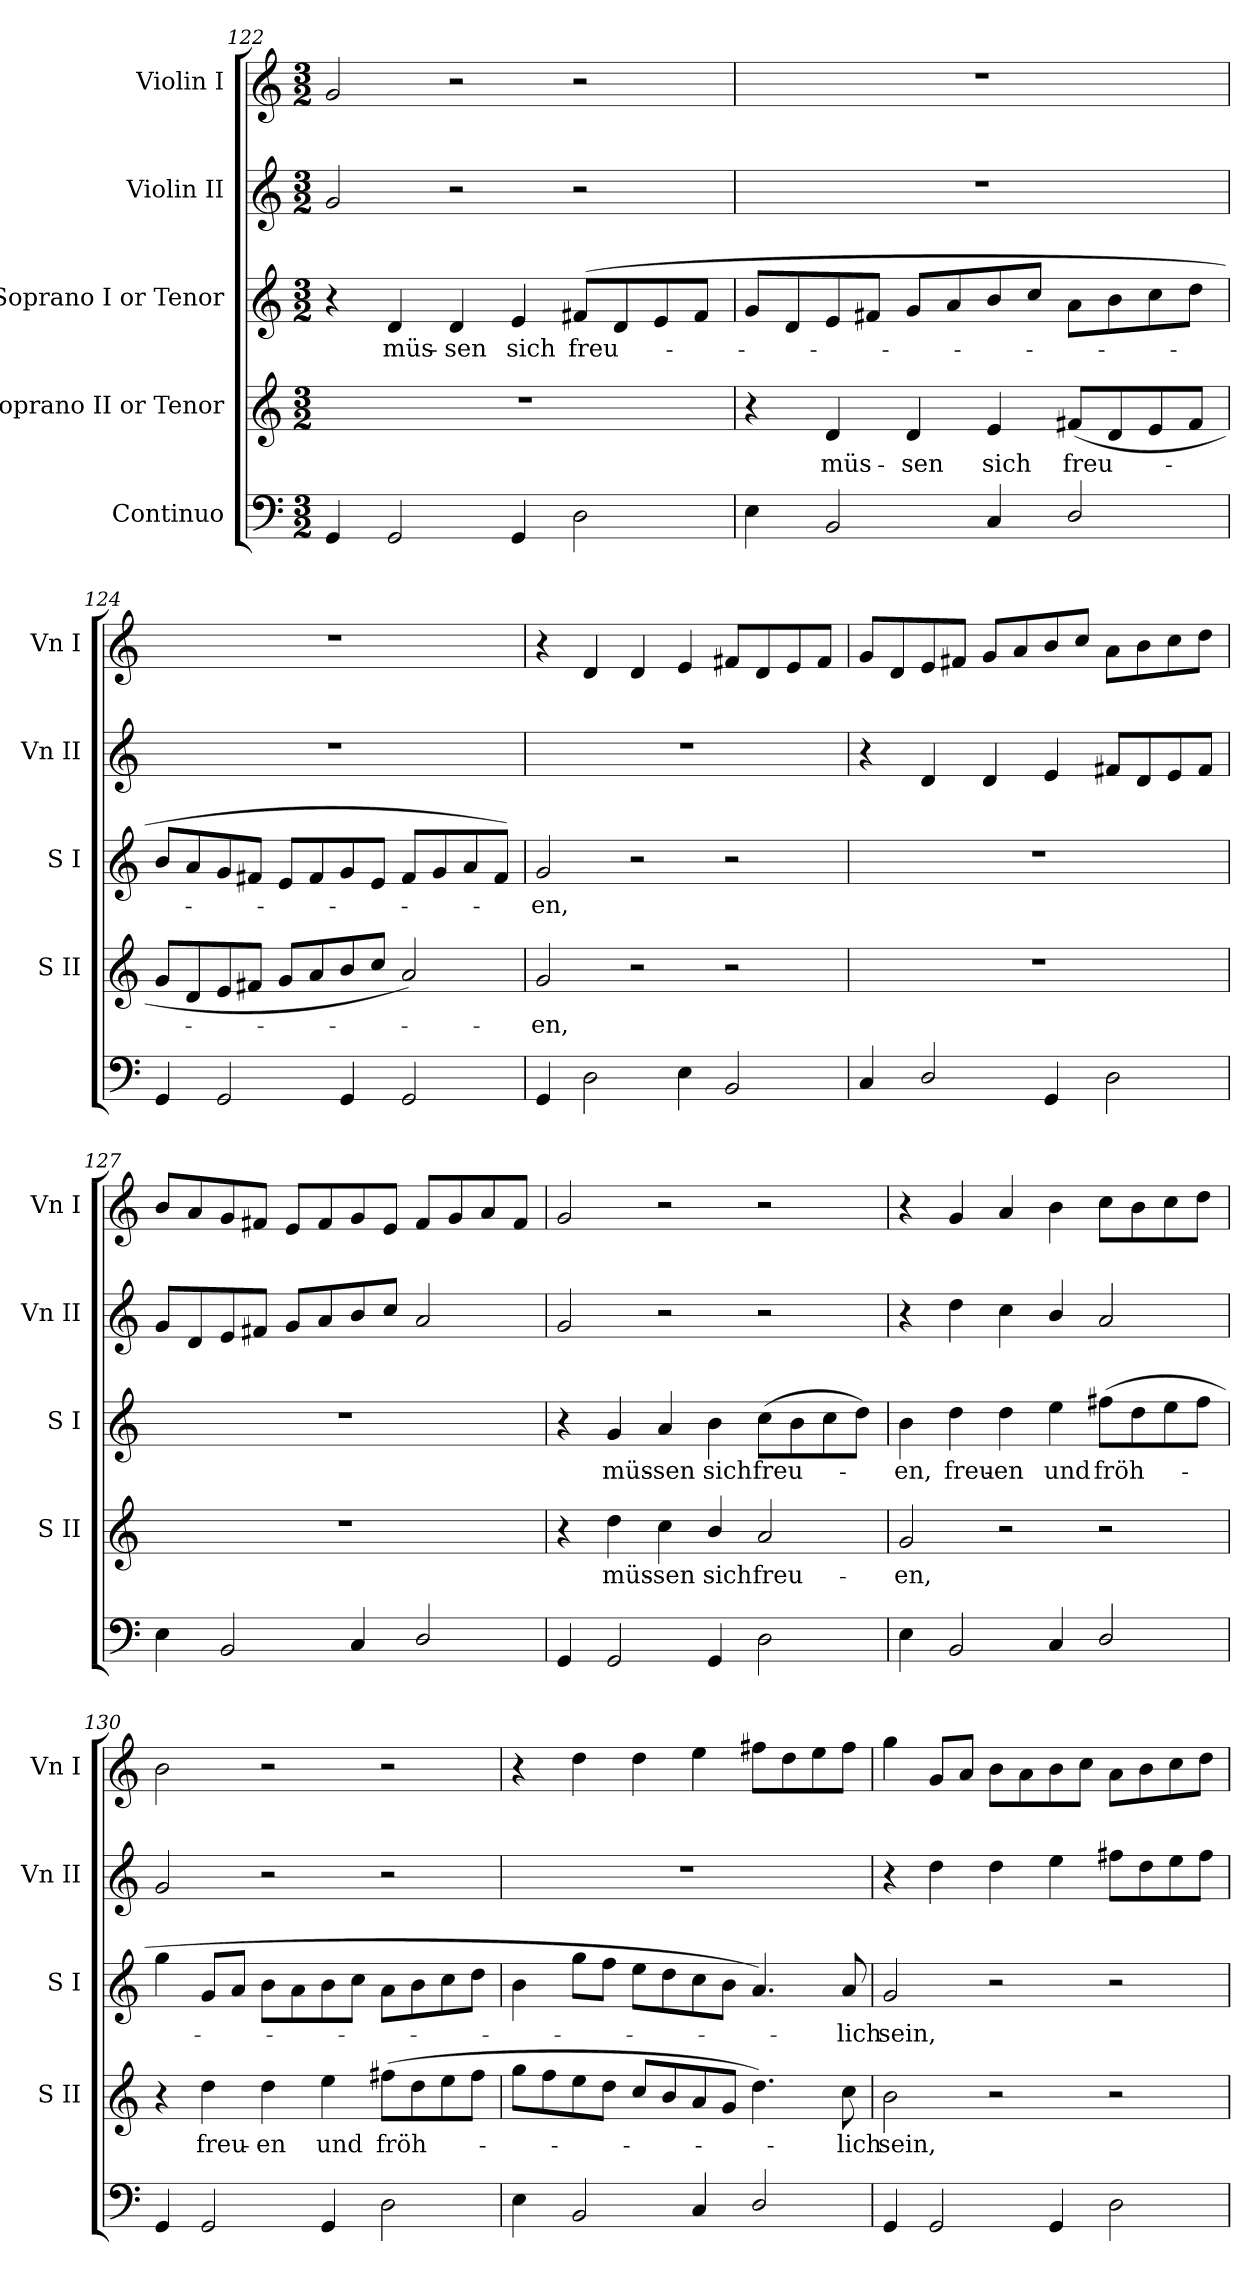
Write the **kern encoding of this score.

**kern	**kern	**text	**kern	**text	**kern	**kern
*part5	*part4	*part4	*part3	*part3	*part2	*part1
*staff5	*staff4	*staff4	*staff3	*staff3	*staff2	*staff1
*I"Continuo	*I"Soprano II or Tenor	*	*I"Soprano I or Tenor	*	*I"Violin II	*I"Violin I
*	*I'S II	*	*I'S I	*	*I'Vn II	*I'Vn I
!!LO:LB:g=z
*clefF4	*clefG2	*	*clefG2	*	*clefG2	*clefG2
*k[]	*k[]	*	*k[]	*	*k[]	*k[]
*C:	*C:	*	*C:	*	*C:	*C:
*M3/2	*M3/2	*	*M3/2	*	*M3/2	*M3/2
=122	=122	=122	=122	=122	=122	=122
!	!LO:N:vis=1	!	!	!	!	!
4GG	1.r	.	4r	.	2g	2g
!	!	!	!	!LO:LY:b	!	!
2GG	.	.	4d	müs-	.	.
!	!	!	!	!LO:LY:b	!	!
.	.	.	4d	-sen	2r	2r
!	!	!	!	!LO:LY:b	!	!
4GG	.	.	4e	sich	.	.
!	!	!	!	!LO:LY:b	!	!
2D	.	.	(<8f#XL	freu-	2r	2r
.	.	.	8d	.	.	.
.	.	.	8e	.	.	.
.	.	.	8f#J	.	.	.
=123	=123	=123	=123	=123	=123	=123
!	!	!	!	!	!LO:N:vis=1	!LO:N:vis=1
4E	4r	.	8gL	.	1.r	1.r
.	.	.	8d	.	.	.
!	!	!LO:LY:b	!	!	!	!
2BB	4d	müs-	8e	.	.	.
.	.	.	8f#XJ	.	.	.
!	!	!LO:LY:b	!	!	!	!
.	4d	-sen	8gL	.	.	.
.	.	.	8a	.	.	.
!	!	!LO:LY:b	!	!	!	!
4C	4e	sich	8b	.	.	.
.	.	.	8ccJ	.	.	.
!	!	!LO:LY:b	!	!	!	!
2D/	(<8f#XL	freu-	8aL	.	.	.
.	8d	.	8b	.	.	.
.	8e	.	8cc	.	.	.
.	8f#J	.	8ddJ	.	.	.
=124	=124	=124	=124	=124	=124	=124
!	!	!	!	!	!LO:N:vis=1	!LO:N:vis=1
4GG	8gL	.	8bL	.	1.r	1.r
.	8d	.	8a	.	.	.
2GG	8e	.	8g	.	.	.
.	8f#XJ	.	8f#XJ	.	.	.
.	8gL	.	8eL	.	.	.
.	8a	.	8f#	.	.	.
4GG	8b	.	8g	.	.	.
.	8ccJ	.	8eJ	.	.	.
2GG	2a)	.	8f#L	.	.	.
.	.	.	8g	.	.	.
.	.	.	8a	.	.	.
.	.	.	8f#J)	.	.	.
=125	=125	=125	=125	=125	=125	=125
!	!	!LO:LY:b	!	!LO:LY:b	!LO:N:vis=1	!
4GG	2g	en,	2g	en,	1.r	4r
2D	.	.	.	.	.	4d
.	2r	.	2r	.	.	4d
4E	.	.	.	.	.	4e
2BB	2r	.	2r	.	.	8f#XL
.	.	.	.	.	.	8d
.	.	.	.	.	.	8e
.	.	.	.	.	.	8f#J
!!LO:LB:g=z
=126	=126	=126	=126	=126	=126	=126
!	!LO:N:vis=1	!	!LO:N:vis=1	!	!	!
4C	1.r	.	1.r	.	4r	8gL
.	.	.	.	.	.	8d
2D/	.	.	.	.	4d	8e
.	.	.	.	.	.	8f#XJ
.	.	.	.	.	4d	8gL
.	.	.	.	.	.	8a
4GG	.	.	.	.	4e	8b
.	.	.	.	.	.	8ccJ
2D	.	.	.	.	8f#XL	8aL
.	.	.	.	.	8d	8b
.	.	.	.	.	8e	8cc
.	.	.	.	.	8f#J	8ddJ
=127	=127	=127	=127	=127	=127	=127
!	!LO:N:vis=1	!	!LO:N:vis=1	!	!	!
4E	1.r	.	1.r	.	8gL	8bL
.	.	.	.	.	8d	8a
2BB	.	.	.	.	8e	8g
.	.	.	.	.	8f#XJ	8f#XJ
.	.	.	.	.	8gL	8eL
.	.	.	.	.	8a	8f#
4C	.	.	.	.	8b	8g
.	.	.	.	.	8ccJ	8eJ
2D/	.	.	.	.	2a	8f#L
.	.	.	.	.	.	8g
.	.	.	.	.	.	8a
.	.	.	.	.	.	8f#J
=128	=128	=128	=128	=128	=128	=128
4GG	4r	.	4r	.	2g	2g
!	!	!LO:LY:b	!	!LO:LY:b	!	!
2GG	4dd	müs-	4g	müs-	.	.
!	!	!LO:LY:b	!	!LO:LY:b	!	!
.	4cc	-sen	4a	-sen	2r	2r
!	!	!LO:LY:b	!	!LO:LY:b	!	!
4GG	4b/	sich	4b	sich	.	.
!	!	!LO:LY:b	!	!LO:LY:b	!	!
2D	2a	freu-	(>8ccL	freu-	2r	2r
.	.	.	8b	.	.	.
.	.	.	8cc	.	.	.
.	.	.	8ddJ)	.	.	.
=129	=129	=129	=129	=129	=129	=129
!	!	!LO:LY:b	!	!LO:LY:b	!	!
4E	2g	-en,	4b	en,	4r	4r
!	!	!	!	!LO:LY:b	!	!
2BB	.	.	4dd	freu-	4dd	4g
!	!	!	!	!LO:LY:b	!	!
.	2r	.	4dd	-en	4cc	4a
!	!	!	!	!LO:LY:b	!	!
4C	.	.	4ee	und	4b/	4b
!	!	!	!	!LO:LY:b	!	!
2D/	2r	.	(>8ff#XL	fröh-	2a	8ccL
.	.	.	8dd	.	.	8b
.	.	.	8ee	.	.	8cc
.	.	.	8ff#J	.	.	8ddJ
!!LO:LB:g=z
=130	=130	=130	=130	=130	=130	=130
4GG	4r	.	4gg	.	2g	2b
!	!	!LO:LY:b	!	!	!	!
2GG	4dd	freu-	8gL	.	.	.
.	.	.	8aJ	.	.	.
!	!	!LO:LY:b	!	!	!	!
.	4dd	-en	8bL	.	2r	2r
.	.	.	8a	.	.	.
!	!	!LO:LY:b	!	!	!	!
4GG	4ee	und	8b	.	.	.
.	.	.	8ccJ	.	.	.
!	!	!LO:LY:b	!	!	!	!
2D	(>8ff#XL	fröh-	8aL	.	2r	2r
.	8dd	.	8b	.	.	.
.	8ee	.	8cc	.	.	.
.	8ff#J	.	8ddJ	.	.	.
=131	=131	=131	=131	=131	=131	=131
!	!	!	!	!	!LO:N:vis=1	!
4E	8ggL	.	4b	.	1.r	4r
.	8ff	.	.	.	.	.
2BB	8ee	.	8ggL	.	.	4dd
.	8ddJ	.	8ffJ	.	.	.
.	8ccL	.	8eeL	.	.	4dd
.	8b	.	8dd	.	.	.
4C	8a	.	8cc	.	.	4ee
.	8gJ	.	8bJ	.	.	.
2D/	4.dd)	.	4.a)	.	.	8ff#XL
.	.	.	.	.	.	8dd
.	.	.	.	.	.	8ee
!	!	!LO:LY:b	!	!LO:LY:b	!	!
.	8cc	lich	8a	lich	.	8ff#J
=132	=132	=132	=132	=132	=132	=132
!	!	!LO:LY:b	!	!LO:LY:b	!	!
4GG	2b	sein,	2g	sein,	4r	4gg
2GG	.	.	.	.	4dd	8gL
.	.	.	.	.	.	8aJ
.	2r	.	2r	.	4dd	8bL
.	.	.	.	.	.	8a
4GG	.	.	.	.	4ee	8b
.	.	.	.	.	.	8ccJ
2D	2r	.	2r	.	8ff#XL	8aL
.	.	.	.	.	8dd	8b
.	.	.	.	.	8ee	8cc
.	.	.	.	.	8ff#J	8ddJ
=	=	=	=	=	=	=
*-	*-	*-	*-	*-	*-	*-
